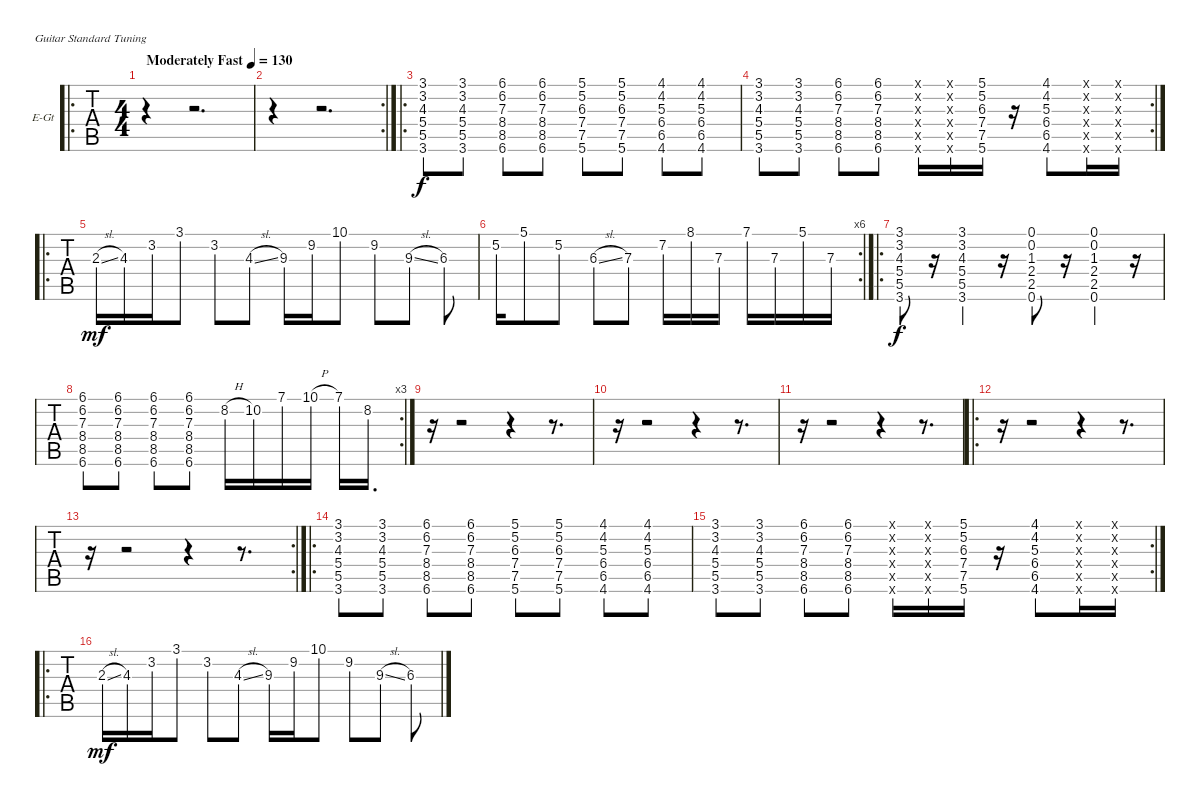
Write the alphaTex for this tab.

\bracketExtendMode groupsimilarinstruments
\firstSystemTrackNameOrientation horizontal
\otherSystemsTrackNameOrientation horizontal
\track ("Distorted Guitar" "E-Gt") {instrument overdrivenguitar}
\staff {tabs}
\tuning (E4 B3 G3 D3 A2 E2)
\ro
\ts (4 4)
\beaming (8 2 2 2 2)
\tempo (130 "Moderately Fast")
\clef g2
\ks c
r.4{dy f instrument overdrivenguitar} r.2{d} |
\rc 2
r.4 r.2{d} |
\ro
(3.1 3.2 4.3 5.4 5.5 3.6).8 (3.1 3.2 4.3 5.4 5.5 3.6).8 (6.1 6.2 7.3 8.4 8.5 6.6).8 (6.1 6.2 7.3 8.4 8.5 6.6).8 (5.1 5.2 6.3 7.4 7.5 5.6).8 (5.1 5.2 6.3 7.4 7.5 5.6).8 (4.1 4.2 5.3 6.4 6.5 4.6).8 (4.1 4.2 5.3 6.4 6.5 4.6).8 |
\rc 2
(3.1 3.2 4.3 5.4 5.5 3.6).8 (3.1 3.2 4.3 5.4 5.5 3.6).8 (6.1 6.2 7.3 8.4 8.5 6.6).8 (6.1 6.2 7.3 8.4 8.5 6.6).8 (0.1{x} 0.2{x} 0.3{x} 0.4{x} 0.5{x} 0.6{x}).16 (0.1{x} 0.2{x} 0.3{x} 0.4{x} 0.5{x} 0.6{x}).16 (5.1 5.2 6.3 7.4 7.5 5.6).16 r.16 (4.1 4.2 5.3 6.4 6.5 4.6).8 (0.1{x} 0.2{x} 0.3{x} 0.4{x} 0.5{x} 0.6{x}).16 (0.1{x} 0.2{x} 0.3{x} 0.4{x} 0.5{x} 0.6{x}).16 |
\ro
2.3{sl}.16{dy mf} 4.3.16 3.2.16 3.1.8 3.2.8 4.3{sl}.8 9.3.16 9.2.16 10.1.8 9.2.8 9.3{sl}.8 6.3.8 |
\rc 6
5.2.16 5.1.8 5.2.8 6.3{sl}.8 7.3.8 7.2.16 8.1.16 7.3.16 7.1.16 7.3.16 5.1.16 7.3.16 |
\ro
(3.1 3.2 4.3 5.4 5.5 3.6).8{dy f} r.16 (3.1 3.2 4.3 5.4 5.5 3.6).4 r.16 (0.1 0.2 1.3 2.4 2.5 0.6).8 r.16 (0.1 0.2 1.3 2.4 2.5 0.6).4 r.16 |
\rc 3
(6.1 6.2 7.3 8.4 8.5 6.6).8 (6.1 6.2 7.3 8.4 8.5 6.6).8 (6.1 6.2 7.3 8.4 8.5 6.6).8 (6.1 6.2 7.3 8.4 8.5 6.6).8 8.2{h}.16 10.2.16 7.1.16 10.1{h}.16 7.1.16 8.2.16{d} |
r.16 r.2 r.4 r.8{d} |
r.16 r.2 r.4 r.8{d} |
r.16 r.2 r.4 r.8{d} |
\ro
r.16 r.2 r.4 r.8{d} |
\rc 2
r.16 r.2 r.4 r.8{d} |
\ro
(3.1 3.2 4.3 5.4 5.5 3.6).8 (3.1 3.2 4.3 5.4 5.5 3.6).8 (6.1 6.2 7.3 8.4 8.5 6.6).8 (6.1 6.2 7.3 8.4 8.5 6.6).8 (5.1 5.2 6.3 7.4 7.5 5.6).8 (5.1 5.2 6.3 7.4 7.5 5.6).8 (4.1 4.2 5.3 6.4 6.5 4.6).8 (4.1 4.2 5.3 6.4 6.5 4.6).8 |
\rc 2
(3.1 3.2 4.3 5.4 5.5 3.6).8 (3.1 3.2 4.3 5.4 5.5 3.6).8 (6.1 6.2 7.3 8.4 8.5 6.6).8 (6.1 6.2 7.3 8.4 8.5 6.6).8 (0.1{x} 0.2{x} 0.3{x} 0.4{x} 0.5{x} 0.6{x}).16 (0.1{x} 0.2{x} 0.3{x} 0.4{x} 0.5{x} 0.6{x}).16 (5.1 5.2 6.3 7.4 7.5 5.6).16 r.16 (4.1 4.2 5.3 6.4 6.5 4.6).8 (0.1{x} 0.2{x} 0.3{x} 0.4{x} 0.5{x} 0.6{x}).16 (0.1{x} 0.2{x} 0.3{x} 0.4{x} 0.5{x} 0.6{x}).16 |
\ro
2.3{sl}.16{dy mf} 4.3.16 3.2.16 3.1.8 3.2.8 4.3{sl}.8 9.3.16 9.2.16 10.1.8 9.2.8 9.3{sl}.8 6.3.8
